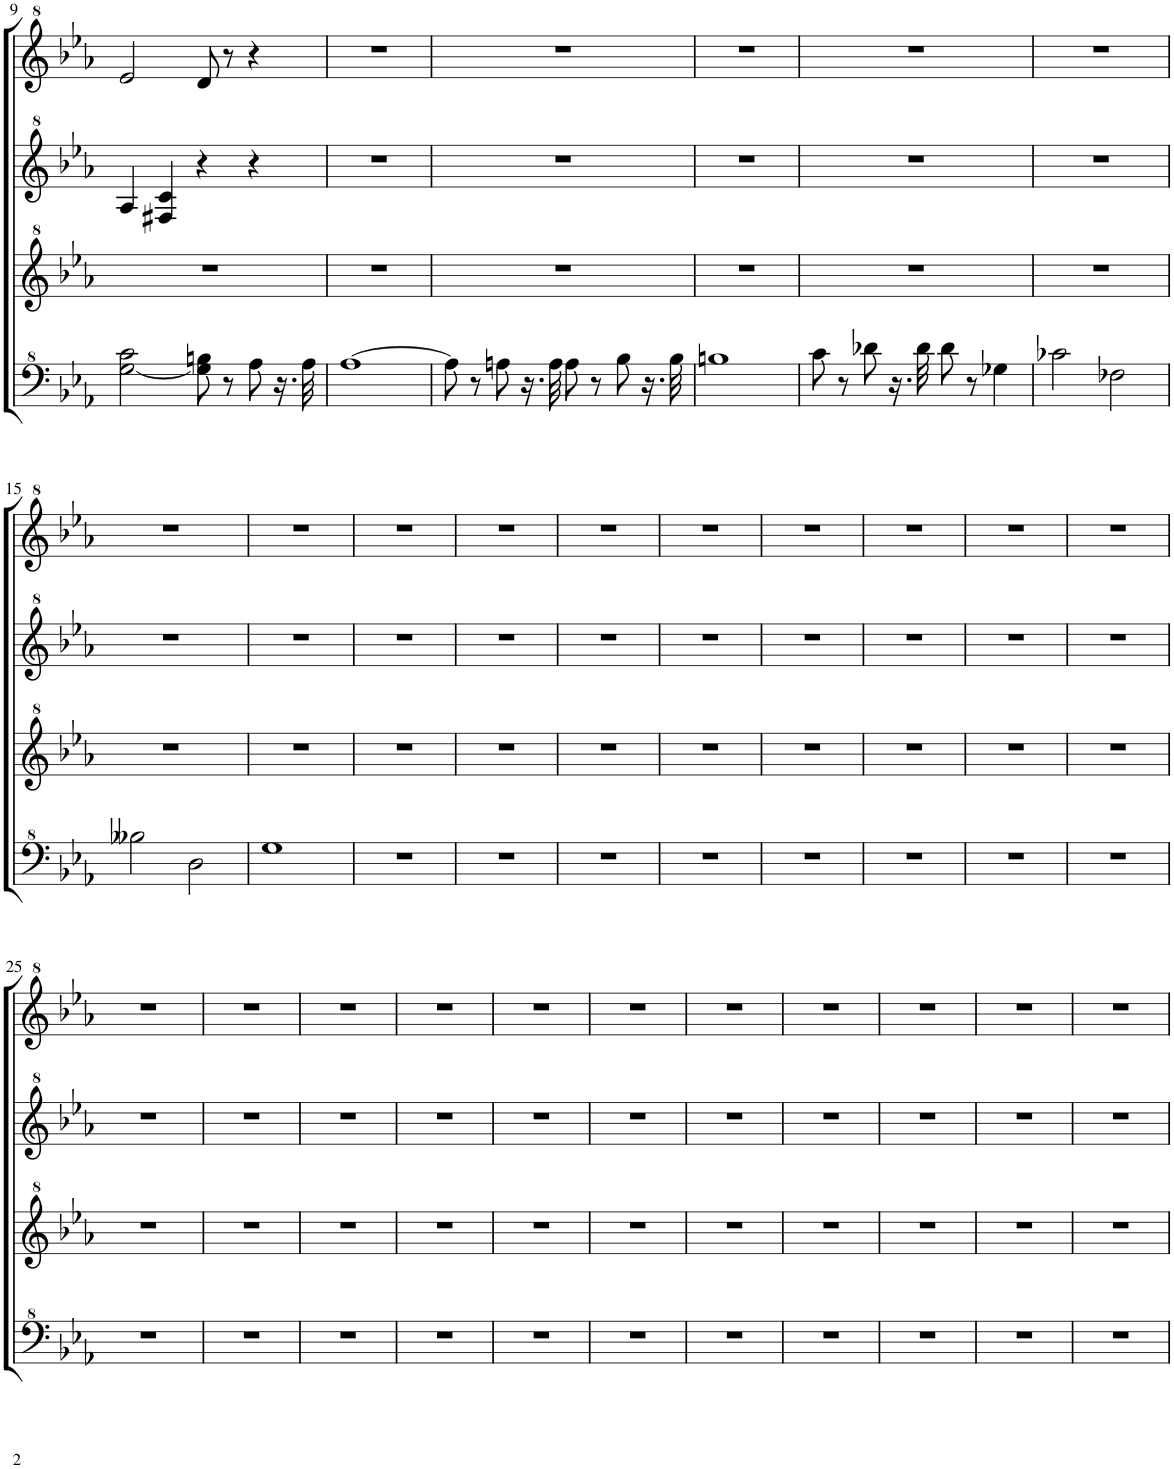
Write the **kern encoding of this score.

**kern	**kern	**kern	**kern
*part1	*part1	*part1	*part1
*staff4	*staff3	*staff2	*staff1
*I"Model III	*	*	*
!!LO:PB:g=z
*clefF^4	*clefG^2	*clefG^2	*clefG^2
*k[b-e-a-]	*k[b-e-a-]	*k[b-e-a-]	*k[b-e-a-]
*M4/4	*M4/4	*M4/4	*M4/4
=9	=9	=9	=9
[2g\ 2cc\	1r	4a-/	2ee-/
.	.	4f#X/ 4cc/	.
8g\] 8bn\	.	4r	8dd/
8r	.	.	8r
8a-\	.	4r	4r
16.r	.	.	.
32a-\	.	.	.
=10	=10	=10	=10
[1a-	1r	1r	1r
=11	=11	=11	=11
8a-\]	1r	1r	1r
8r	.	.	.
8an\	.	.	.
16.r	.	.	.
32a\	.	.	.
8a\	.	.	.
8r	.	.	.
8b-\	.	.	.
16.r	.	.	.
32b-\	.	.	.
=12	=12	=12	=12
1bn	1r	1r	1r
=13	=13	=13	=13
8cc\	1r	1r	1r
8r	.	.	.
8dd-X\	.	.	.
16.r	.	.	.
32dd-\	.	.	.
8dd-\	.	.	.
8r	.	.	.
4g-X\	.	.	.
=14	=14	=14	=14
2cc-X\	1r	1r	1r
2f-X\	.	.	.
!!LO:LB:g=z
=15	=15	=15	=15
2b--X\	1r	1r	1r
2d\	.	.	.
=16	=16	=16	=16
1g	1r	1r	1r
=17	=17	=17	=17
1r	1r	1r	1r
=18	=18	=18	=18
1r	1r	1r	1r
=19	=19	=19	=19
1r	1r	1r	1r
=20	=20	=20	=20
1r	1r	1r	1r
=21	=21	=21	=21
1r	1r	1r	1r
=22	=22	=22	=22
1r	1r	1r	1r
=23	=23	=23	=23
1r	1r	1r	1r
=24	=24	=24	=24
1r	1r	1r	1r
!!LO:LB:g=z
=25	=25	=25	=25
1r	1r	1r	1r
=26	=26	=26	=26
1r	1r	1r	1r
=27	=27	=27	=27
1r	1r	1r	1r
=28	=28	=28	=28
1r	1r	1r	1r
=29	=29	=29	=29
1r	1r	1r	1r
=30	=30	=30	=30
1r	1r	1r	1r
=31	=31	=31	=31
1r	1r	1r	1r
=32	=32	=32	=32
1r	1r	1r	1r
=33	=33	=33	=33
1r	1r	1r	1r
=34	=34	=34	=34
1r	1r	1r	1r
=35	=35	=35	=35
1r	1r	1r	1r
=	=	=	=
*-	*-	*-	*-
